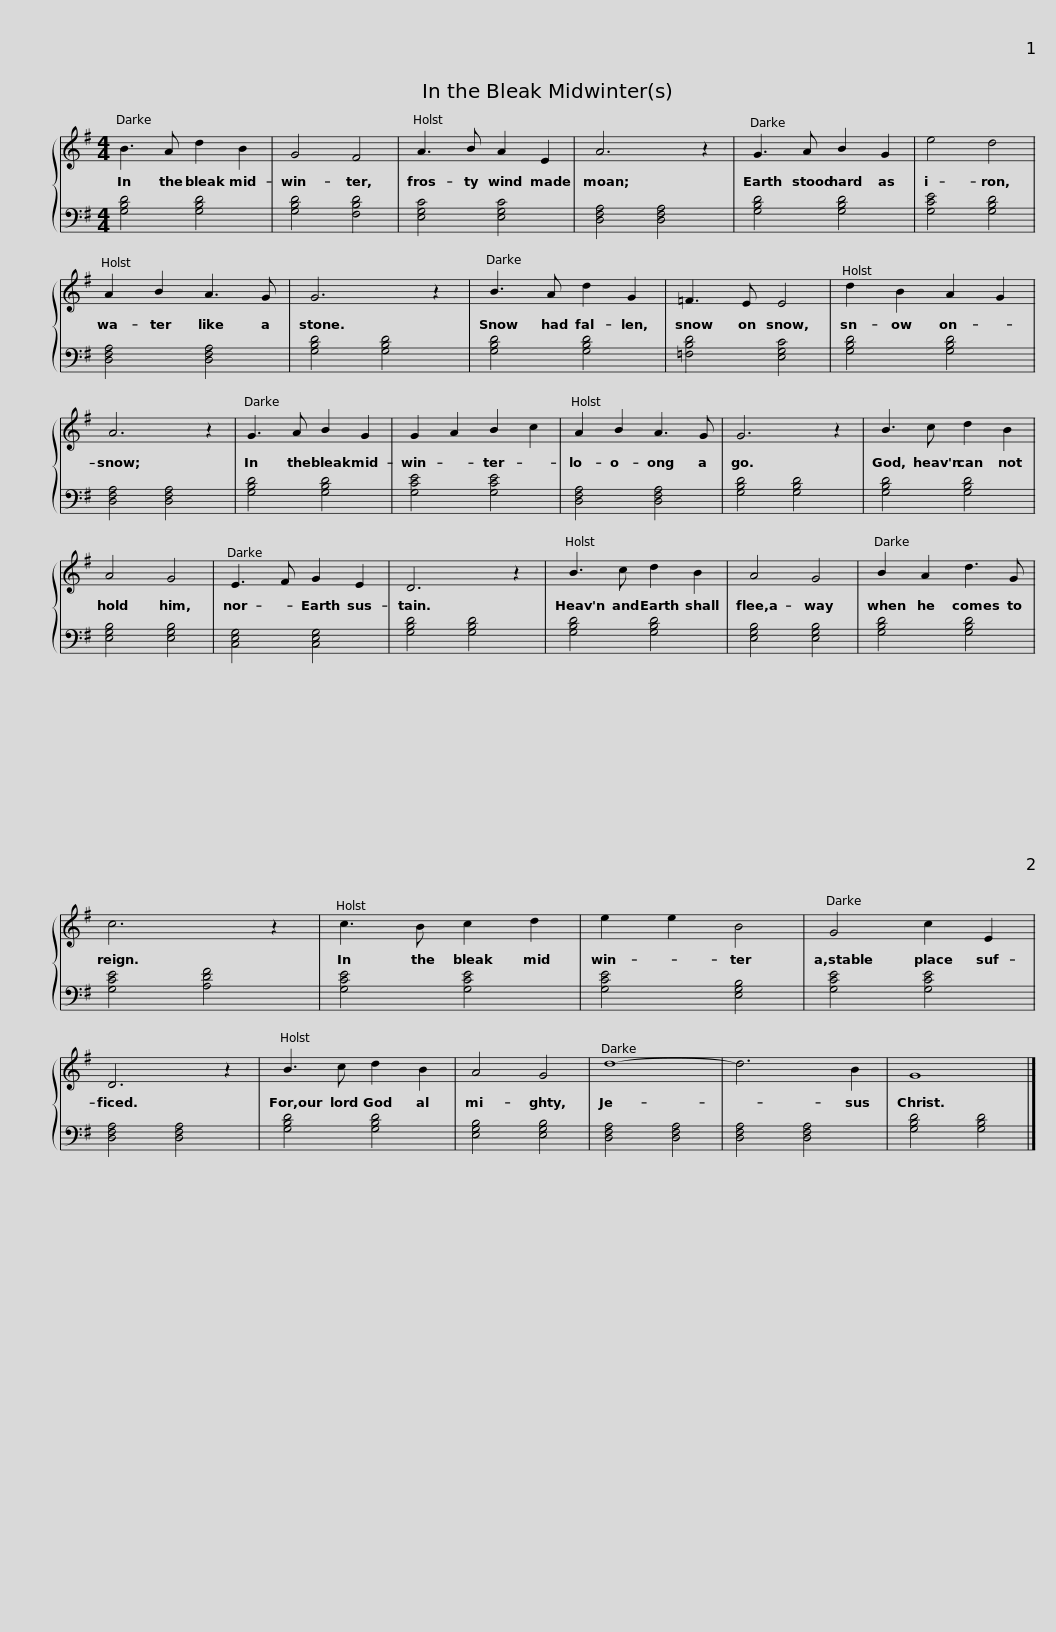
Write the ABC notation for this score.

X:1
%%score { 1 | 2 }
L:1/8
M:4/4
I:linebreak $
K:G
V:1 treble
V:2 bass
V:1
 B3 A d2 B2 | G4 F4 | A3 B A2 E2 | A6 z2 | G3 A B2 G2 | %5
 e4 d4 |$ A2 B2 A3 G | G6 z2 | B3 A d2 G2 | =F3 E E4 | %10
 d2 B2 A2 G2 | A6 z2 | G3 A B2 G2 |$ G2 A2 B2 c2 | A2 B2 A3 G | %15
 G6 z2 | B3 c d2 B2 | A4 G4 | E3 F G2 E2 | D6 z2 |$ %20
 B3 c d2 B2 | A4 G4 | B2 A2 d3 G | c6 z2 | c3 B c2 d2 | %25
 e2 e2 B4 |$ G4 c2 E2 | D6 z2 | B3 c d2 B2 | A4 G4 | %30
 d8- | d6 B2 | G8 |] %33
V:2
 [G,B,D]4 [G,B,D]4 | [G,B,D]4 [F,B,D]4 | [E,G,C]4 [E,G,C]4 | [D,F,A,]4 [D,F,A,]4 | [G,B,D]4 [G,B,D]4 | %5
 [G,CE]4 [G,B,D]4 |$ [D,F,A,]4 [D,F,A,]4 | [G,B,D]4 [G,B,D]4 | [G,B,D]4 [G,B,D]4 | [=F,B,D]4 [E,G,C]4 | %10
 [G,B,D]4 [G,B,D]4 | [D,F,A,]4 [D,F,A,]4 | [G,B,D]4 [G,B,D]4 |$ [G,CE]4 [G,CE]4 | [D,F,A,]4 [D,F,A,]4 | %15
 [G,B,D]4 [G,B,D]4 | [G,B,D]4 [G,B,D]4 | [E,G,B,]4 [E,G,B,]4 | [C,E,G,]4 [C,E,G,]4 | [G,B,D]4 [G,B,D]4 |$ %20
 [G,B,D]4 [G,B,D]4 | [E,G,B,]4 [E,G,B,]4 | [G,B,D]4 [G,B,D]4 | [G,CE]4 [A,DF]4 | [G,CE]4 [G,CE]4 | %25
 [G,CE]4 [E,G,B,]4 |$ [G,CE]4 [G,CE]4 | [D,F,A,]4 [D,F,A,]4 | [G,B,D]4 [G,B,D]4 | [E,G,B,]4 [E,G,B,]4 | %30
 [D,F,A,]4 [D,F,A,]4 | [D,F,A,]4 [D,F,A,]4 | [G,B,D]4 [G,B,D]4 |] %33
